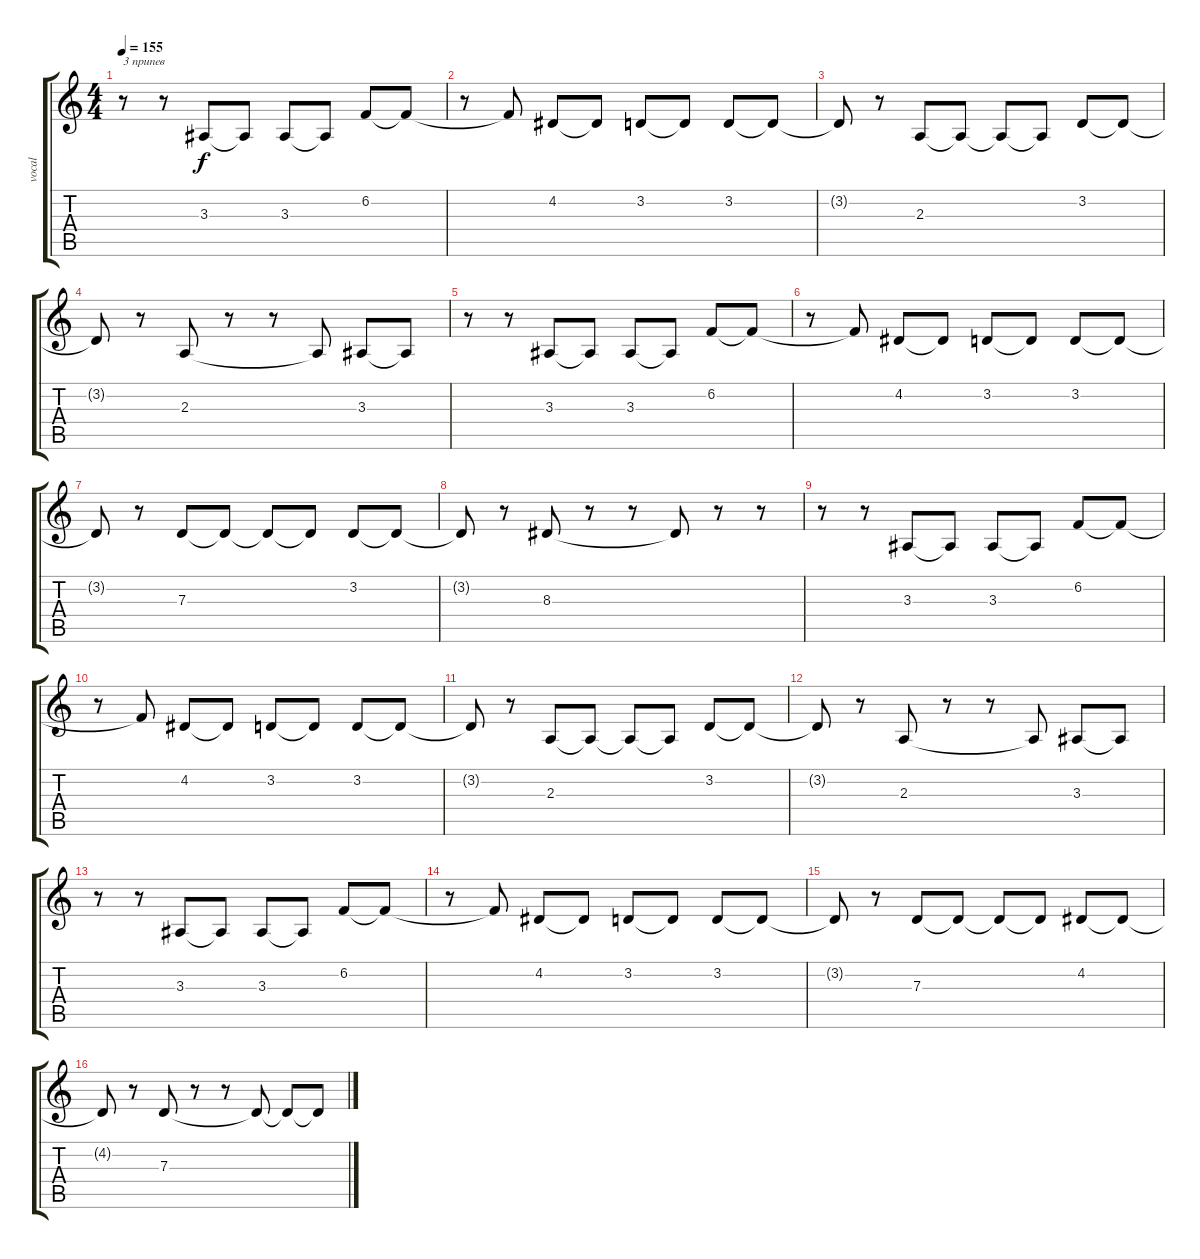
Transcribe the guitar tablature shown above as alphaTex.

\track ("vocal" "vocal") {instrument flute}
\staff {score tabs}
\tuning (E4 B3 G3 D3 A2 E2) {hide}
\ts (4 4)
\tempo 155
\clef g2
\ks c
r.8{txt "3 припев" dy f} r.8 3.3.8 3.3{t}.8 3.3.8 3.3{t}.8 6.2.8 6.2{t}.8 |
r.8 6.2{t}.8 4.2.8 4.2{t}.8 3.2.8 3.2{t}.8 3.2.8 3.2{t}.8 |
3.2{t}.8 r.8 2.3.8 2.3{t}.8 2.3{t}.8 2.3{t}.8 3.2.8 3.2{t}.8 |
3.2{t}.8 r.8 2.3.8 r.8 r.8 2.3{t}.8 3.3.8 3.3{t}.8 |
r.8 r.8 3.3.8 3.3{t}.8 3.3.8 3.3{t}.8 6.2.8 6.2{t}.8 |
r.8 6.2{t}.8 4.2.8 4.2{t}.8 3.2.8 3.2{t}.8 3.2.8 3.2{t}.8 |
3.2{t}.8 r.8 7.3.8 7.3{t}.8 7.3{t}.8 7.3{t}.8 3.2.8 3.2{t}.8 |
3.2{t}.8 r.8 8.3.8 r.8 r.8 8.3{t}.8 r.8 r.8 |
r.8 r.8 3.3.8 3.3{t}.8 3.3.8 3.3{t}.8 6.2.8 6.2{t}.8 |
r.8 6.2{t}.8 4.2.8 4.2{t}.8 3.2.8 3.2{t}.8 3.2.8 3.2{t}.8 |
3.2{t}.8 r.8 2.3.8 2.3{t}.8 2.3{t}.8 2.3{t}.8 3.2.8 3.2{t}.8 |
3.2{t}.8 r.8 2.3.8 r.8 r.8 2.3{t}.8 3.3.8 3.3{t}.8 |
r.8 r.8 3.3.8 3.3{t}.8 3.3.8 3.3{t}.8 6.2.8 6.2{t}.8 |
r.8 6.2{t}.8 4.2.8 4.2{t}.8 3.2.8 3.2{t}.8 3.2.8 3.2{t}.8 |
3.2{t}.8 r.8 7.3.8 7.3{t}.8 7.3{t}.8 7.3{t}.8 4.2.8 4.2{t}.8 |
4.2{t}.8 r.8 7.3.8 r.8 r.8 7.3{t}.8 7.3{t}.8 7.3{t}.8
